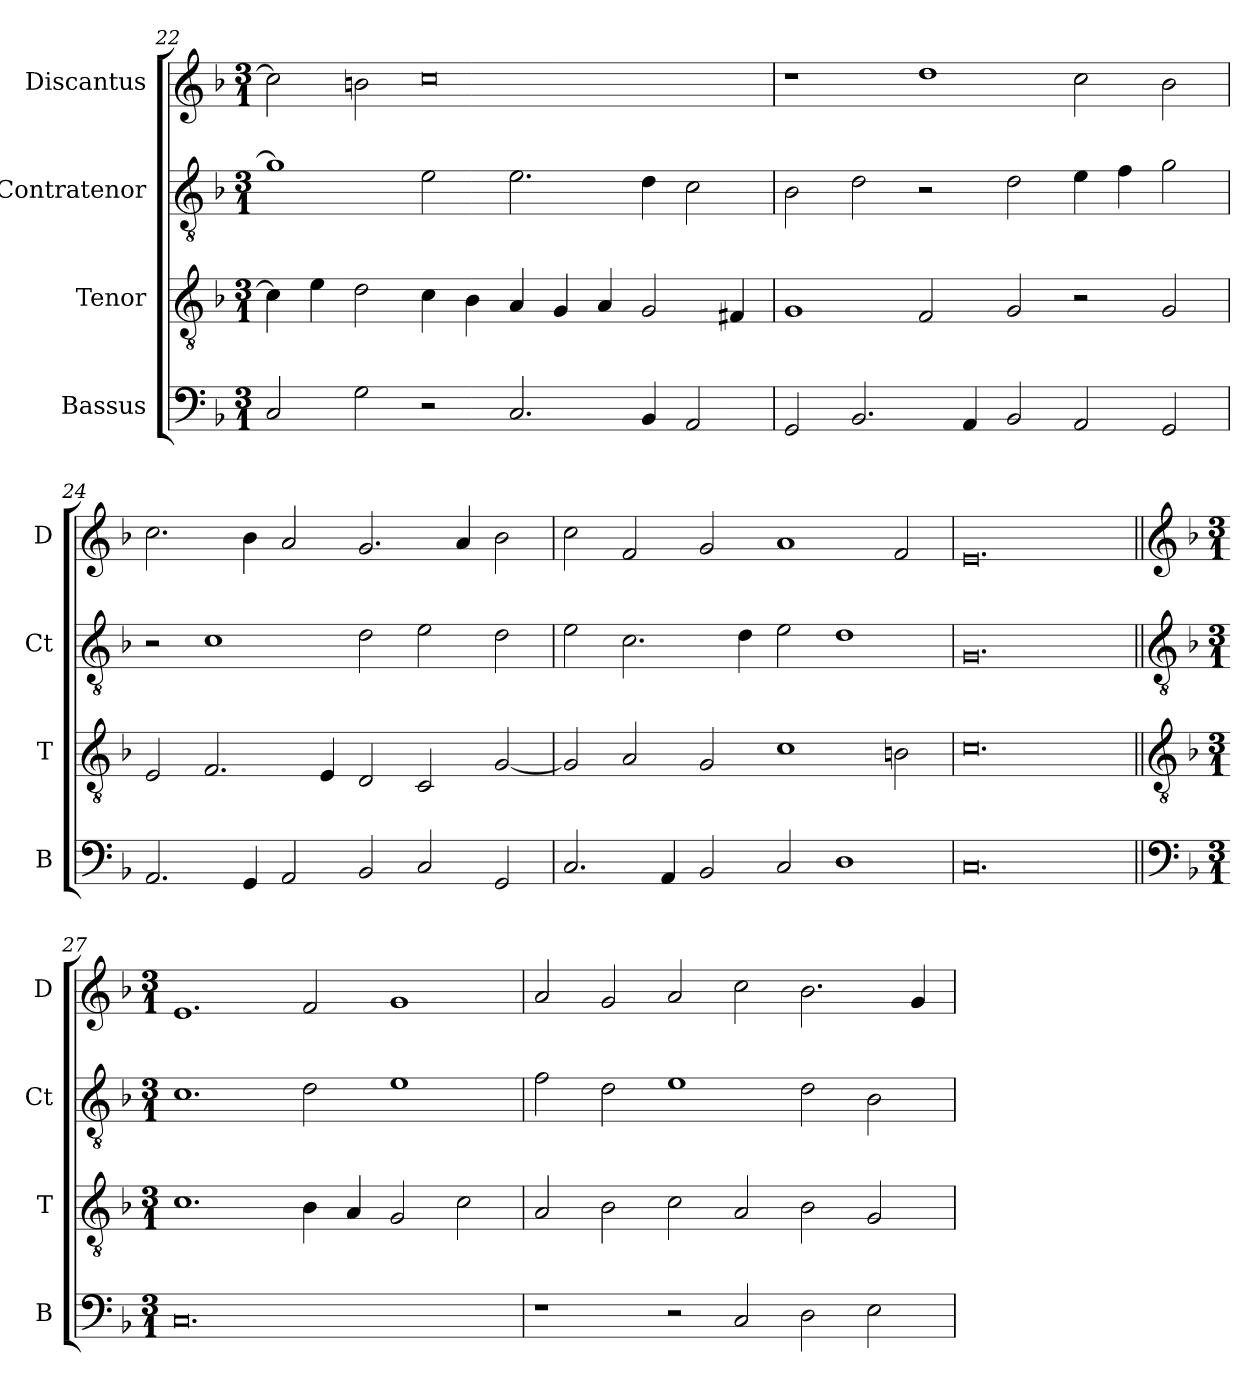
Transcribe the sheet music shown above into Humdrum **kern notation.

**kern	**kern	**kern	**kern
*part4	*part3	*part2	*part1
*staff4	*staff3	*staff2	*staff1
*I"Bassus	*I"Tenor	*I"Contratenor	*I"Discantus
*I'B	*I'T	*I'Ct	*I'D
*clefF4	*clefGv2	*clefGv2	*clefG2
*k[b-]	*k[b-]	*k[b-]	*k[b-]
*M3/1	*M3/1	*M3/1	*M3/1
=22	=22	=22	=22
2C/	4c\]	1g]	2cc\]
.	4e\	.	.
2G\	2d\	.	2bn\
2r	4c\	2e\	0cc
.	4B-\	.	.
2.C/	4A/	2.e\	.
.	4G/	.	.
.	4A/	.	.
4BB-/	2G/	4d\	.
2AA/	.	2c\	.
.	4F#X/	.	.
=23	=23	=23	=23
2GG/	1G	2B-\	1r
2.BB-/	.	2d\	.
.	2F/	2r	1dd
4AA/	.	.	.
2BB-/	2G/	2d\	.
2AA/	2r	4e\	2cc\
.	.	4f\	.
2GG/	2G/	2g\	2b-\
=24	=24	=24	=24
2.AA/	2E/	2r	2.cc\
.	2.F/	1c	.
4GG/	.	.	4b-\
2AA/	.	.	2a/
.	4E/	.	.
2BB-/	2D/	2d\	2.g/
2C/	2C/	2e\	.
.	.	.	4a/
2GG/	[2G/	2d\	2b-\
=25	=25	=25	=25
2.C/	2G/]	2e\	2cc\
.	2A/	2.c\	2f/
4AA/	.	.	.
2BB-/	2G/	.	2g/
.	.	4d\	.
2C/	1c	2e\	1a
1D	.	1d	.
.	2Bn\	.	2f/
=26	=26	=26	=26
0.C	0.c	0.G	0.e
!!LO:LB:g=z
=27||	=27||	=27||	=27||
*clefF4	*clefGv2	*clefGv2	*clefG2
*k[b-]	*k[b-]	*k[b-]	*k[b-]
*M3/1	*M3/1	*M3/1	*M3/1
0.C	1.c	1.c	1.e
.	4B-\	2d\	2f/
.	4A/	.	.
.	2G/	1e	1g
.	2c\	.	.
=28	=28	=28	=28
1r	2A/	2f\	2a/
.	2B-\	2d\	2g/
2r	2c\	1e	2a/
2C/	2A/	.	2cc\
2D\	2B-\	2d\	2.b-\
2E\	2G/	2B-\	.
.	.	.	4g/
=	=	=	=
*-	*-	*-	*-
